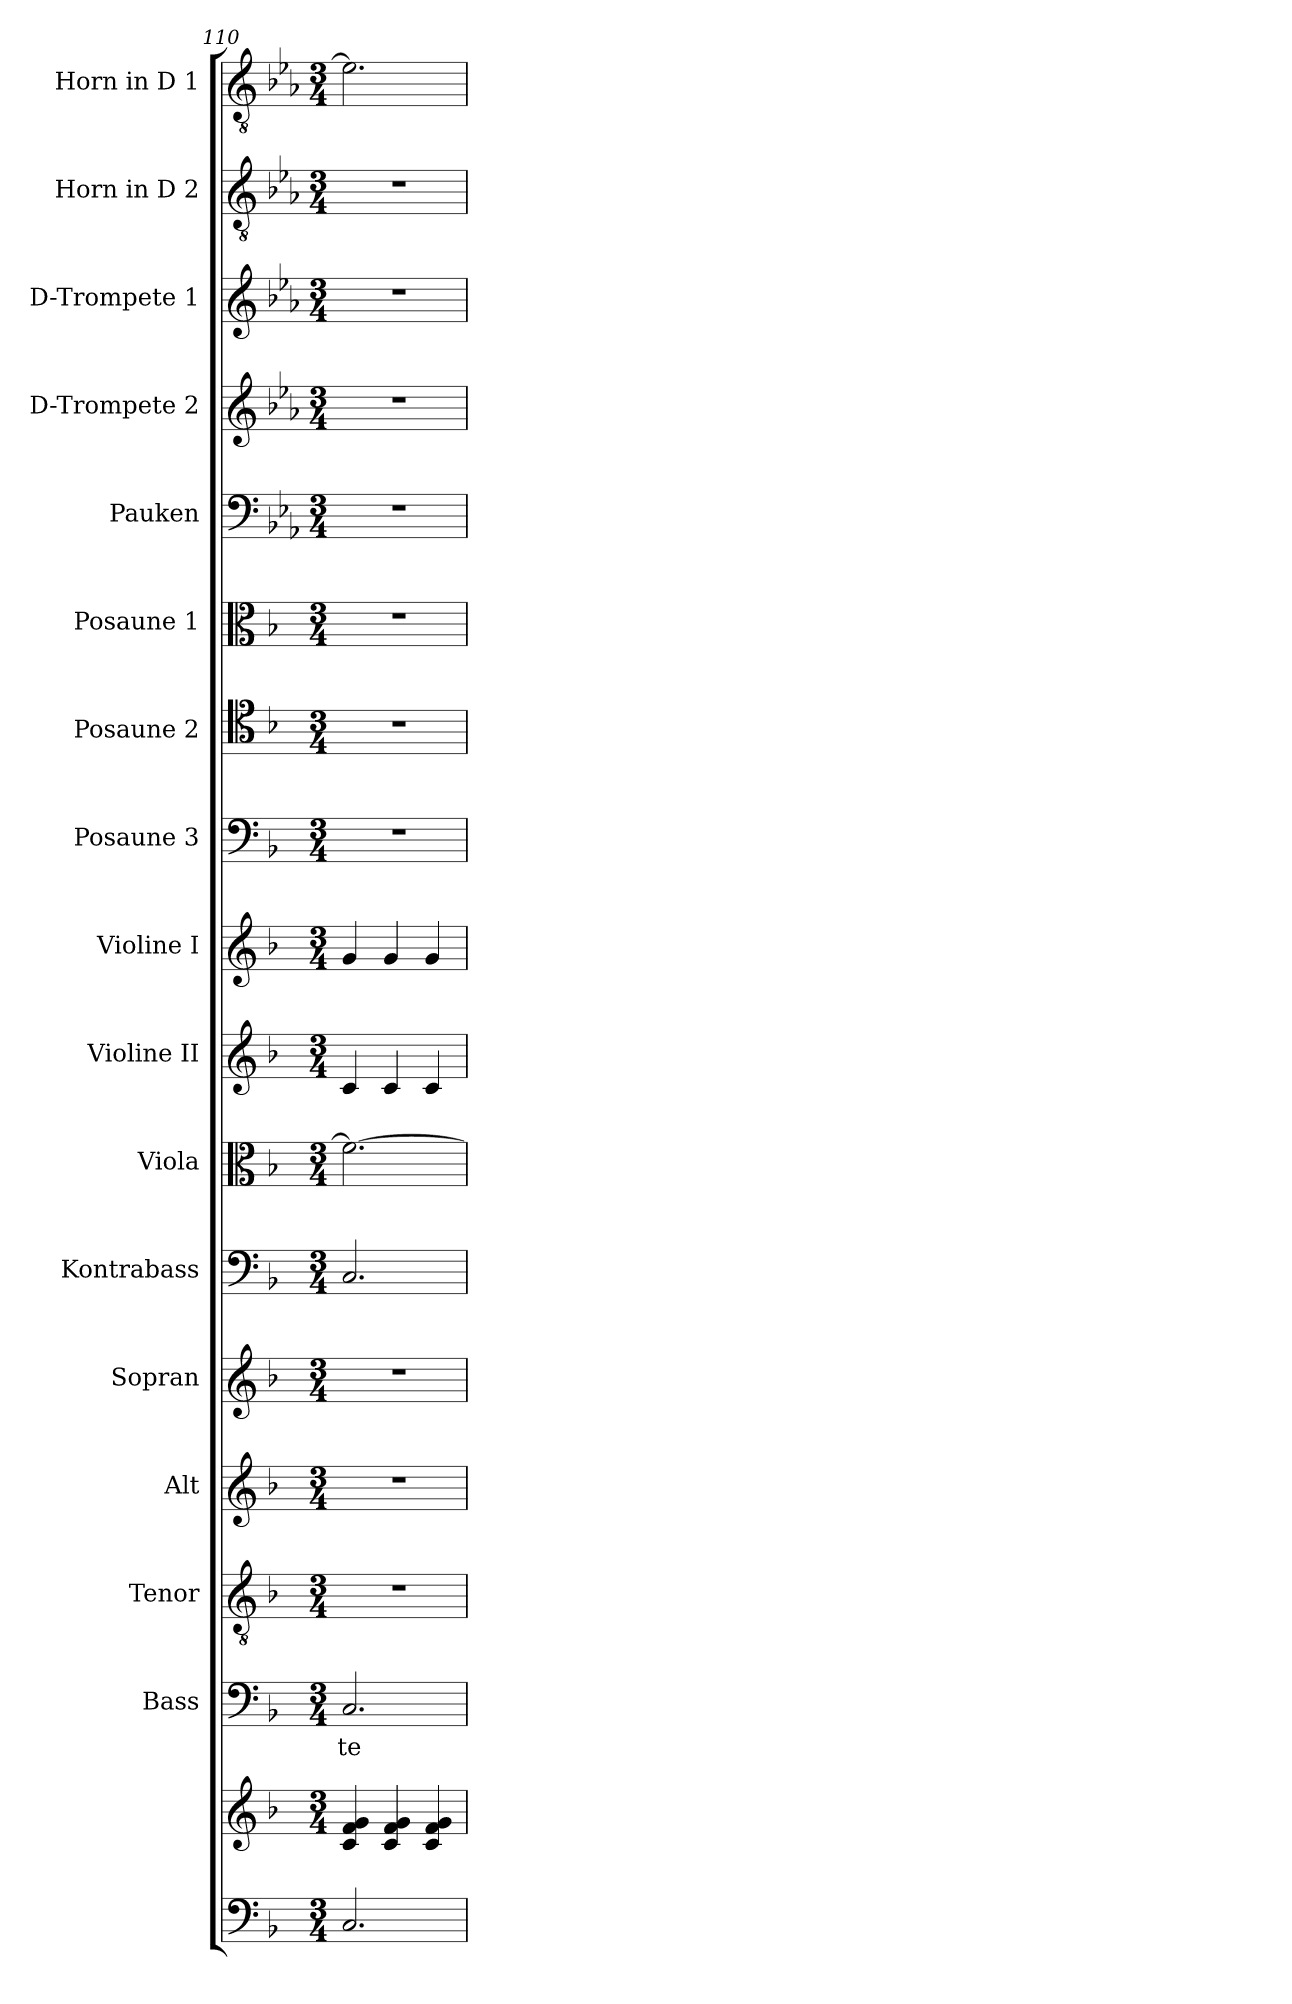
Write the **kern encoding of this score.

**kern	**kern	**kern	**text	**kern	**kern	**kern	**kern	**kern	**kern	**kern	**kern	**kern	**kern	**kern	**kern	**kern	**kern	**kern
*part17	*part17	*part16	*part16	*part15	*part14	*part13	*part12	*part11	*part10	*part9	*part8	*part7	*part6	*part5	*part4	*part3	*part2	*part1
*staff18	*staff17	*staff16	*staff16	*staff15	*staff14	*staff13	*staff12	*staff11	*staff10	*staff9	*staff8	*staff7	*staff6	*staff5	*staff4	*staff3	*staff2	*staff1
*	*	*I"Bass	*	*I"Tenor	*I"Alt	*I"Sopran	*I"Kontrabass	*I"Viola	*I"Violine II	*I"Violine I	*I"Posaune 3	*I"Posaune 2	*I"Posaune 1	*I"Pauken	*I"D-Trompete 2	*I"D-Trompete 1	*I"Horn in D 2	*I"Horn in D 1
*	*	*I'B.	*	*I'T.	*I'A.	*I'S.	*I'Kb.	*I'Vla.	*I'Vl. II	*I'Vl. I	*I'Pos. 3	*I'Pos. 2	*I'Pos. 1	*I'Pk.	*I'D Trp. 2	*I'D Trp. 1	*I'Hrn. 2	*I'Hrn. 1
*clefF4	*clefG2	*clefF4	*	*clefGv2	*clefG2	*clefG2	*clefF4	*clefC3	*clefG2	*clefG2	*clefF4	*clefC4	*clefC3	*clefF4	*clefG2	*clefG2	*clefGv2	*clefGv2
*	*	*	*	*	*	*	*ITrd7c12	*	*	*	*	*	*	*ITrd-1c-2	*ITrd-1c-2	*ITrd-1c-2	*ITrd-1c-2	*ITrd-1c-2
*k[b-]	*k[b-]	*k[b-]	*	*k[b-]	*k[b-]	*k[b-]	*k[b-]	*k[b-]	*k[b-]	*k[b-]	*k[b-]	*k[b-]	*k[b-]	*k[b-]	*k[b-]	*k[b-]	*k[b-]	*k[b-]
*F:	*F:	*F:	*	*F:	*F:	*F:	*F:	*F:	*F:	*F:	*F:	*F:	*F:	*F:	*F:	*F:	*F:	*F:
*M3/4	*M3/4	*M3/4	*	*M3/4	*M3/4	*M3/4	*M3/4	*M3/4	*M3/4	*M3/4	*M3/4	*M3/4	*M3/4	*M3/4	*M3/4	*M3/4	*M3/4	*M3/4
=110	=110	=110	=110	=110	=110	=110	=110	=110	=110	=110	=110	=110	=110	=110	=110	=110	=110	=110
!	!	!	!LO:LY:b	!	!	!	!	!	!	!	!	!	!	!	!	!	!	!
2.C/	4c/ 4f/ 4g/	2.C/	-te	2.r	2.r	2.r	2.CC/	2.f\_	4c/	4g/	2.r	2.r	2.r	2.r	2.r	2.r	2.r	2.f\]
.	4c/ 4f/ 4g/	.	.	.	.	.	.	.	4c/	4g/	.	.	.	.	.	.	.	.
.	4c/ 4f/ 4g/	.	.	.	.	.	.	.	4c/	4g/	.	.	.	.	.	.	.	.
=	=	=	=	=	=	=	=	=	=	=	=	=	=	=	=	=	=	=
*-	*-	*-	*-	*-	*-	*-	*-	*-	*-	*-	*-	*-	*-	*-	*-	*-	*-	*-
